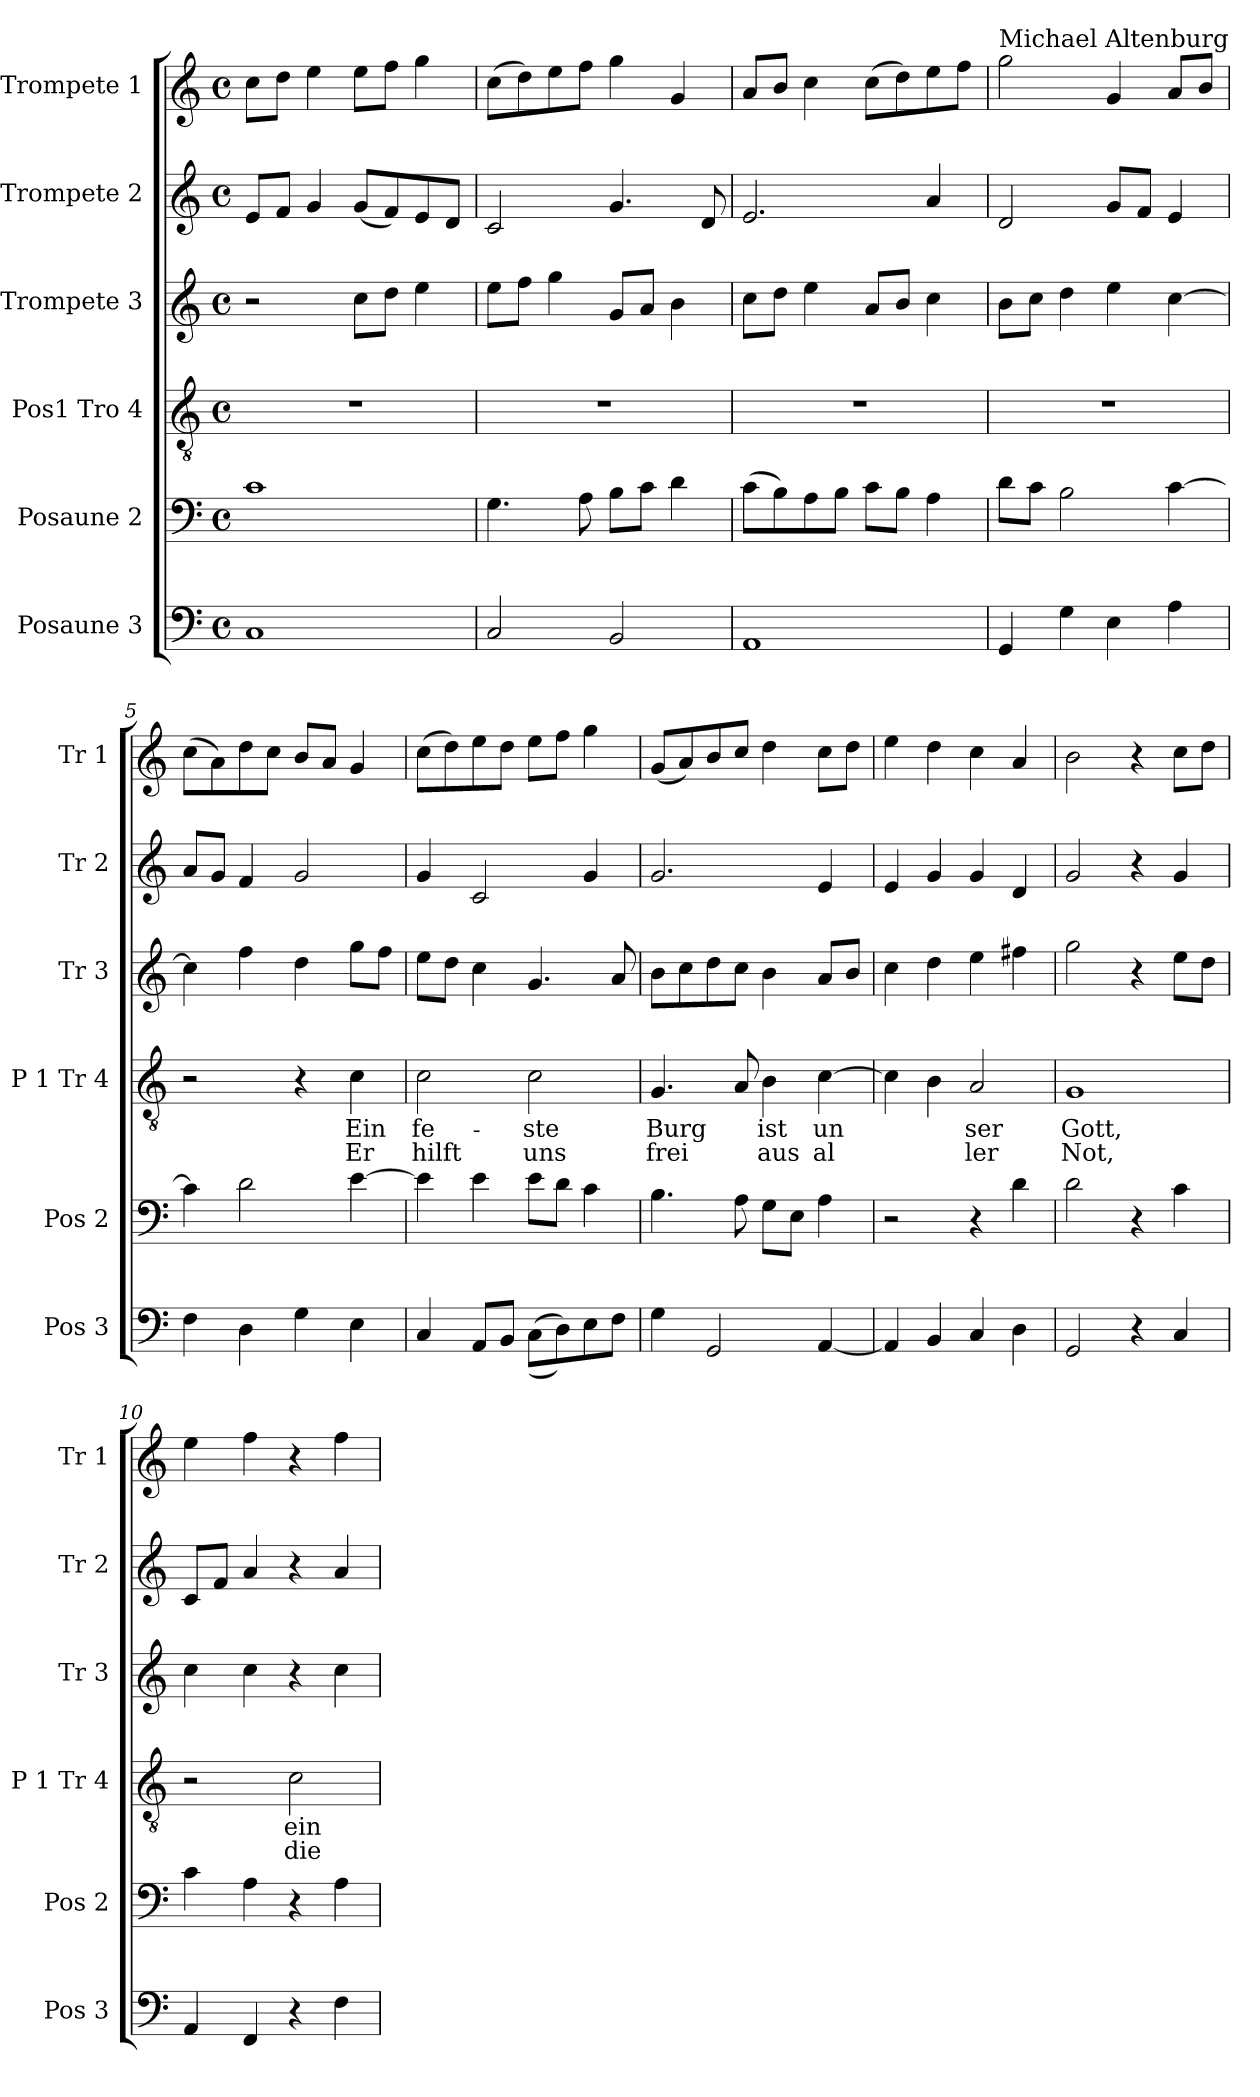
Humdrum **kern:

**kern	**kern	**kern	**text	**text	**kern	**kern	**kern
*part6	*part5	*part4	*part4	*part4	*part3	*part2	*part1
*staff6	*staff5	*staff4	*staff4	*staff4	*staff3	*staff2	*staff1
*I"Posaune 3	*I"Posaune 2	*I"Pos1 Tro 4	*	*	*I"Trompete 3	*I"Trompete 2	*I"Trompete 1
*I'Pos 3	*I'Pos 2	*I'P 1 Tr 4	*	*	*I'Tr 3	*I'Tr 2	*I'Tr 1
*clefF4	*clefF4	*clefGv2	*	*	*clefG2	*clefG2	*clefG2
*	*	*	*	*	*ITrd1c2	*ITrd1c2	*ITrd1c2
*k[]	*k[]	*k[]	*	*	*k[b-e-]	*k[b-e-]	*k[b-e-]
*M4/4	*M4/4	*M4/4	*	*	*M4/4	*M4/4	*M4/4
*met(c)	*met(c)	*met(c)	*	*	*met(c)	*met(c)	*met(c)
=1	=1	=1	=1	=1	=1	=1	=1
1C	1c	1r	.	.	2r	8dL	8b-L
.	.	.	.	.	.	8e-J	8ccJ
.	.	.	.	.	.	4f	4dd
.	.	.	.	.	8b-L	(<8fL	8ddL
.	.	.	.	.	8ccJ	8e-)	8ee-J
.	.	.	.	.	4dd	8d	4ff
.	.	.	.	.	.	8cJ	.
=2	=2	=2	=2	=2	=2	=2	=2
2C	4.G	1r	.	.	8ddL	2B-	(>8b-L
.	.	.	.	.	8ee-J	.	8cc)
.	.	.	.	.	4ff	.	8dd
.	8A	.	.	.	.	.	8ee-J
2BB	8BL	.	.	.	8fL	4.f	4ff
.	8cJ	.	.	.	8gJ	.	.
.	4d	.	.	.	4a	.	4f
.	.	.	.	.	.	8c	.
=3	=3	=3	=3	=3	=3	=3	=3
1AA	(>8cL	1r	.	.	8b-L	2.d	8gL
.	8B)	.	.	.	8ccJ	.	8aJ
.	8A	.	.	.	4dd	.	4b-
.	8BJ	.	.	.	.	.	.
.	8cL	.	.	.	8gL	.	(>8b-L
.	8BJ	.	.	.	8aJ	.	8cc)
.	4A	.	.	.	4b-	4g	8dd
.	.	.	.	.	.	.	8ee-J
=4	=4	=4	=4	=4	=4	=4	=4
!	!	!	!	!	!	!	!LO:TX:a:t=Michael Altenburg
4GG	8dL	1r	.	.	8aL	2c	2ff
.	8cJ	.	.	.	8b-J	.	.
4G	2B	.	.	.	4cc	.	.
4E	.	.	.	.	4dd	8fL	4f
.	.	.	.	.	.	8e-J	.
4A	[4c	.	.	.	[4b-	4d	8gL
.	.	.	.	.	.	.	8aJ
!!LO:LB:g=z
=5	=5	=5	=5	=5	=5	=5	=5
4F	4c]	2r	.	.	4b-]	8gL	(>8b-L
.	.	.	.	.	.	8fJ	8g)
4D	2d	.	.	.	4ee-	4e-	8cc
.	.	.	.	.	.	.	8b-J
4G	.	4r	.	.	4cc	2f	8aL
.	.	.	.	.	.	.	8gJ
4E	[4e	4c\	Ein	Er	8ffL	.	4f
.	.	.	.	.	8ee-J	.	.
=6	=6	=6	=6	=6	=6	=6	=6
4C	4e]	2c\	fe-	hilft	8ddL	4f	(>8b-L
.	.	.	.	.	8ccJ	.	8cc)
8AAL	4e	.	.	.	4b-	2B-	8dd
8BBJ	.	.	.	.	.	.	8ccJ
(<(>8CL	8eL	2c\	ste	uns	4.f	.	8ddL
8D))	8dJ	.	.	.	.	.	8ee-J
8E	4c	.	.	.	.	4f	4ff
8FJ	.	.	.	.	8g	.	.
=7	=7	=7	=7	=7	=7	=7	=7
4G	4.B	4.G	Burg	frei	8aL	2.f	(<8fL
.	.	.	.	.	8b-	.	8g)
2GG	.	.	.	.	8cc	.	8a
.	8A	8A	.	.	8b-J	.	8b-J
.	8GL	4B	ist	aus	4a	.	4cc
.	8EJ	.	.	.	.	.	.
[4AA	4A	[4c	un	al	8gL	4d	8b-L
.	.	.	.	.	8aJ	.	8ccJ
=8	=8	=8	=8	=8	=8	=8	=8
4AA]	2r	4c]	.	.	4b-	4d	4dd
4BB	.	4B	.	.	4cc	4f	4cc
4C	4r	2A	ser	ler	4dd	4f	4b-
4D	4d	.	.	.	4een	4c	4g
!!LO:LB:g=z
=9	=9	=9	=9	=9	=9	=9	=9
2GG	2d	1G	Gott,	Not,	2ff	2f	2a
4r	4r	.	.	.	4r	4r	4r
4C	4c	.	.	.	8ddL	4f	8b-L
.	.	.	.	.	8ccJ	.	8ccJ
=10	=10	=10	=10	=10	=10	=10	=10
4AA	4c	2r	.	.	4b-	8B-L	4dd
.	.	.	.	.	.	8e-J	.
4FF	4A	.	.	.	4b-	4g	4ee-
4r	4r	2c	ein	die	4r	4r	4r
4F	4A	.	.	.	4b-	4g	4ee-
=	=	=	=	=	=	=	=
*-	*-	*-	*-	*-	*-	*-	*-
